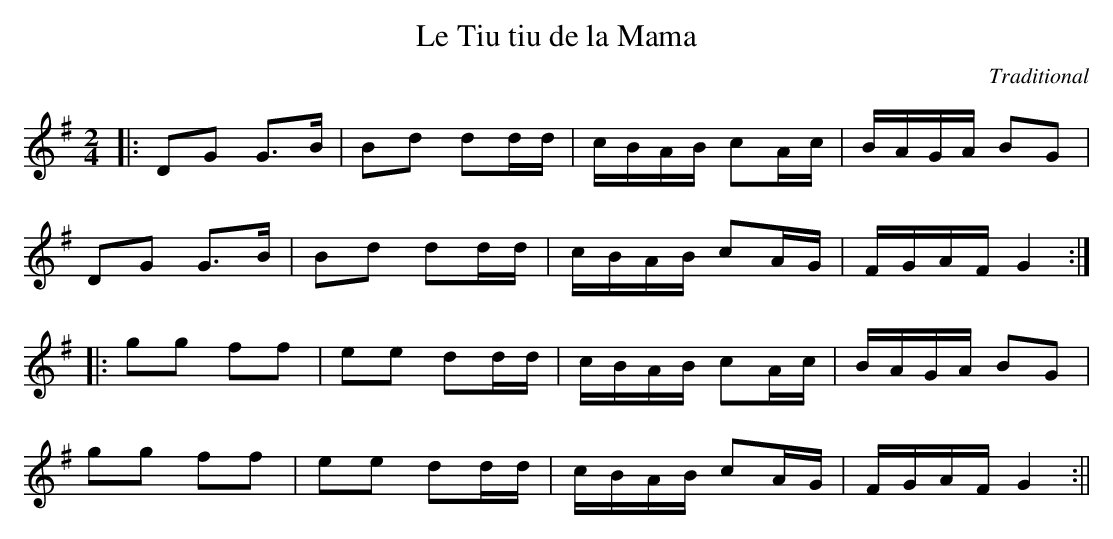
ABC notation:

X:1
T:Le Tiu tiu de la Mama
C:Traditional
L:1/8
M:2/4
K:G
|:DG G>B|Bd dd/2d/2|c/2B/2A/2B/2 cA/2c/2|B/2A/2G/2A/2 BG|
DG G>B|Bd dd/2d/2|c/2B/2A/2B/2 cA/2G/2| F/2G/2A/2F/2   G2 :|
|: gg  ff|ee dd/2d/2|c/2B/2A/2B/2 cA/2c/2|B/2A/2G/2A/2 BG|
gg ff|ee dd/2d/2|c/2B/2A/2B/2 cA/2G/2|  F/2G/2A/2F/2 G2:||
